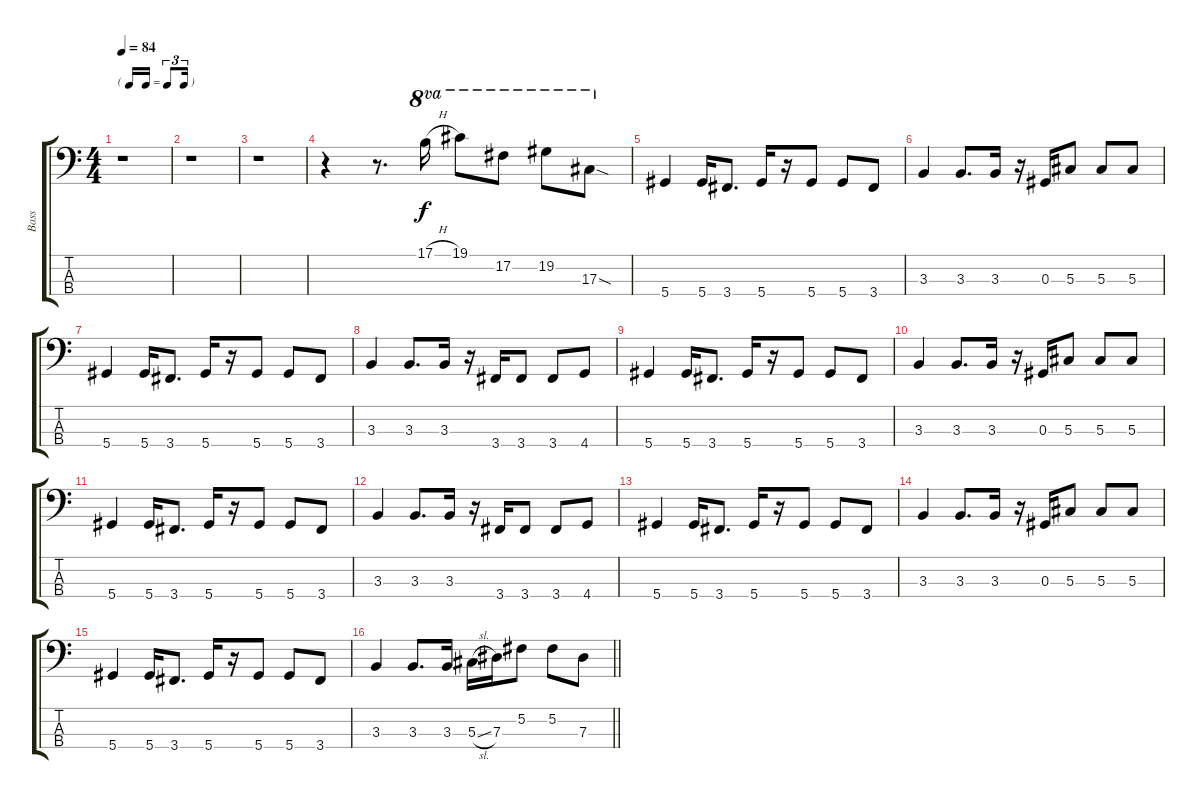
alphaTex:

\track ("Bass" "Bass") {instrument electricbasspick}
\staff {score tabs}
\tuning (Gb2 Db2 Ab1 Eb1) {hide}
\ts (4 4)
\tf triplet16th
\tempo 84
\clef f4
\ks c
r.1{dy f instrument electricbasspick} |
r.1 |
r.1 |
r.4 r.8{d} 17.1{h}.16{ot 8va} 19.1.8{ot 8va} 17.2.8{ot 8va} 19.2.8{ot 8va} 17.3{sod}.8{ot 8va} |
5.4.4 5.4.16 3.4.8{d} 5.4.16 r.16 5.4.8 5.4.8 3.4.8 |
3.3.4 3.3.8{d} 3.3.16 r.16 0.3.16 5.3.8 5.3.8 5.3.8 |
5.4.4 5.4.16 3.4.8{d} 5.4.16 r.16 5.4.8 5.4.8 3.4.8 |
3.3.4 3.3.8{d} 3.3.16 r.16 3.4.16 3.4.8 3.4.8 4.4.8 |
5.4.4 5.4.16 3.4.8{d} 5.4.16 r.16 5.4.8 5.4.8 3.4.8 |
3.3.4 3.3.8{d} 3.3.16 r.16 0.3.16 5.3.8 5.3.8 5.3.8 |
5.4.4 5.4.16 3.4.8{d} 5.4.16 r.16 5.4.8 5.4.8 3.4.8 |
3.3.4 3.3.8{d} 3.3.16 r.16 3.4.16 3.4.8 3.4.8 4.4.8 |
5.4.4 5.4.16 3.4.8{d} 5.4.16 r.16 5.4.8 5.4.8 3.4.8 |
3.3.4 3.3.8{d} 3.3.16 r.16 0.3.16 5.3.8 5.3.8 5.3.8 |
5.4.4 5.4.16 3.4.8{d} 5.4.16 r.16 5.4.8 5.4.8 3.4.8 |
\barLineRight lightlight
3.3.4 3.3.8{d} 3.3.16 5.3{sl}.16 7.3.16 5.2.8 5.2.8 7.3.8
